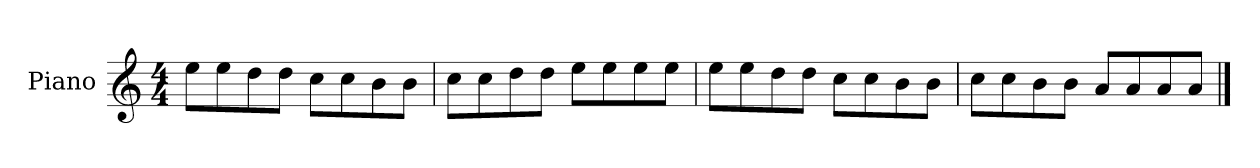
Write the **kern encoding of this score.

**kern
*part1
*staff1
*I"Piano
*I'P-no
*clefG2
*k[]
*M4/4
*MM90
=1
8ee\L
8ee\
8dd\
8dd\J
8cc\L
8cc\
8b\
8b\J
=2
8cc\L
8cc\
8dd\
8dd\J
8ee\L
8ee\
8ee\
8ee\J
=3
8ee\L
8ee\
8dd\
8dd\J
8cc\L
8cc\
8b\
8b\J
=4
8cc\L
8cc\
8b\
8b\J
8a/L
8a/
8a/
8a/J
==
*-
